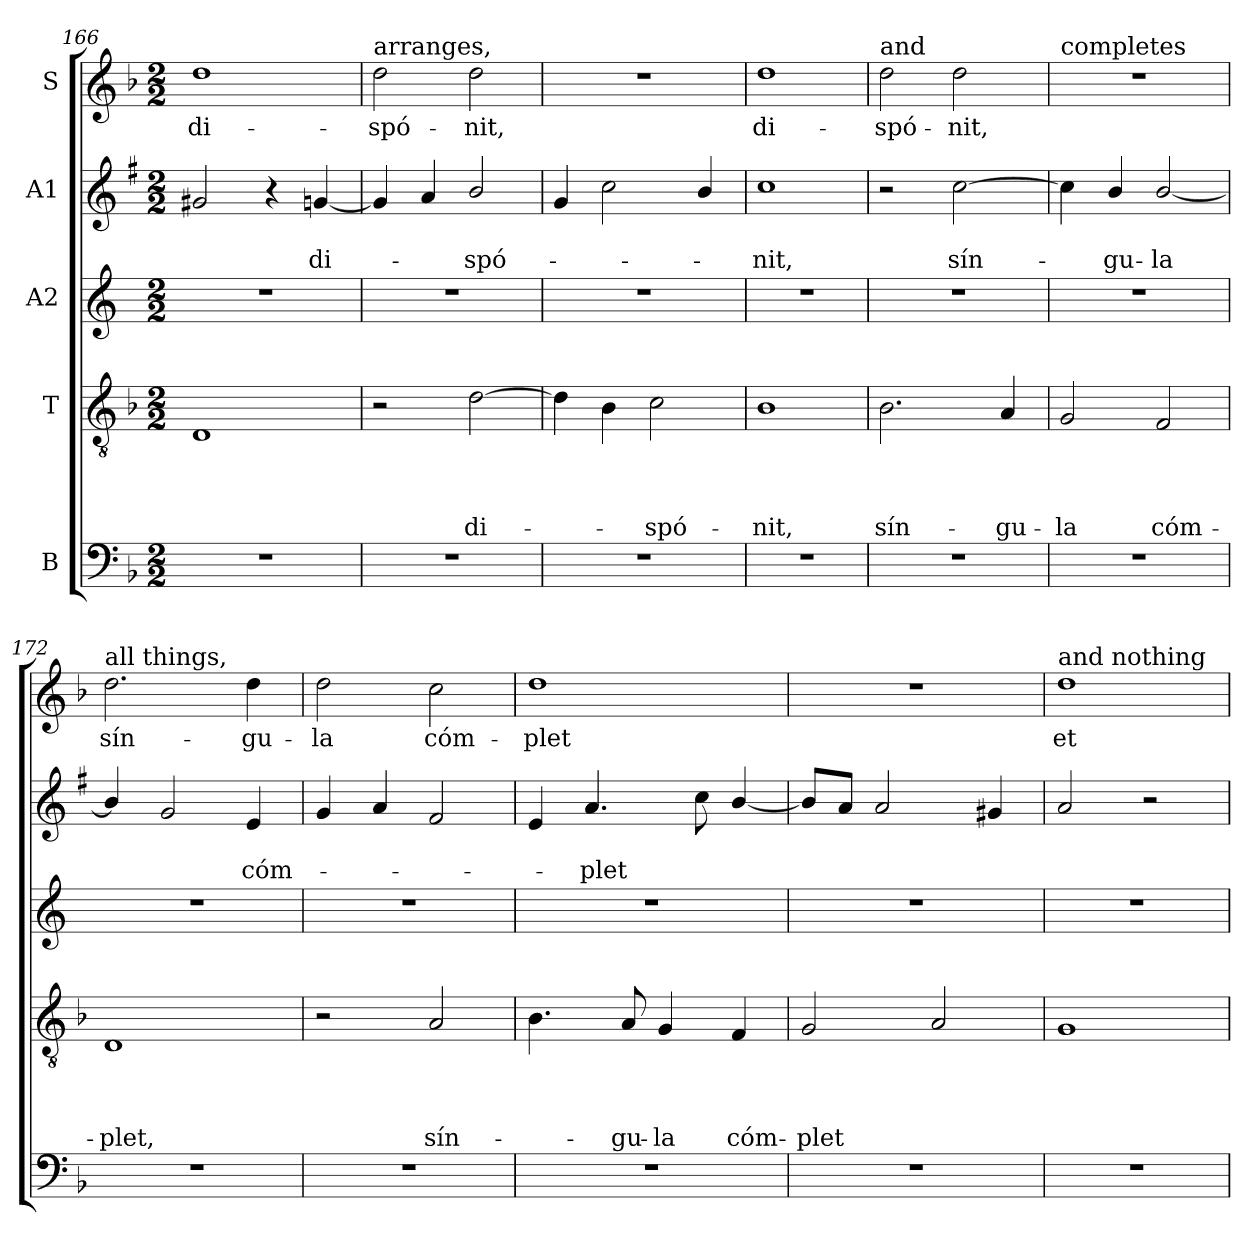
**kern	**kern	**text	**text	**text	**text	**kern	**kern	**text	**text	**kern	**text
*part5	*part4	*part4	*part4	*part4	*part4	*part3	*part2	*part2	*part2	*part1	*part1
*staff5	*staff4	*staff4	*staff4	*staff4	*staff4	*staff3	*staff2	*staff2	*staff2	*staff1	*staff1
*I"B	*I"T	*	*	*	*	*I"A2	*I"A1	*	*	*I"S	*
!!LO:LB:g=z
*clefF4	*clefGv2	*	*	*	*	*clefG2	*clefG2	*	*	*clefG2	*
*	*	*	*	*	*	*ITrd4c7	*ITrd1c2	*	*	*	*
*k[b-]	*k[b-]	*	*	*	*	*k[b-]	*k[b-]	*	*	*k[b-]	*
*F:	*F:	*	*	*	*	*F:	*F:	*	*	*F:	*
*M2/2	*M2/2	*	*	*	*	*M2/2	*M2/2	*	*	*M2/2	*
=166	=166	=166	=166	=166	=166	=166	=166	=166	=166	=166	=166
!	!	!	!	!	!	!	!	!	!	!	!LO:LY:b
1r	1D	.	.	.	.	1r	2f#X/	.	.	1dd	di-
.	.	.	.	.	.	.	4r	.	.	.	.
!	!	!	!	!	!	!	!	!	!LO:LY:b	!	!
.	.	.	.	.	.	.	[4f/	.	di-	.	.
=167	=167	=167	=167	=167	=167	=167	=167	=167	=167	=167	=167
!	!	!	!	!	!	!	!	!	!	!LO:TX:a:t=arranges,	!
!	!	!	!	!	!	!	!	!	!	!	!LO:LY:b
1r	2r	.	.	.	.	1r	4f/]	.	.	2dd\	-spó-
.	.	.	.	.	.	.	4g/	.	.	.	.
!	!	!	!	!	!LO:LY:b	!	!	!	!LO:LY:b	!	!LO:LY:b
.	[2d\	.	.	.	di-	.	2a/	.	-spó-	2dd\	-nit,
=168	=168	=168	=168	=168	=168	=168	=168	=168	=168	=168	=168
1r	4d\]	.	.	.	.	1r	4f/	.	.	1r	.
.	4B-\	.	.	.	.	.	2b-\	.	.	.	.
!	!	!	!	!	!LO:LY:b	!	!	!	!	!	!
.	2c\	.	.	.	-spó-	.	.	.	.	.	.
.	.	.	.	.	.	.	4a/	.	.	.	.
=169	=169	=169	=169	=169	=169	=169	=169	=169	=169	=169	=169
!	!	!	!	!	!LO:LY:b	!	!	!	!LO:LY:b	!	!LO:LY:b
1r	1B-	.	.	.	-nit,	1r	1b-	.	-nit,	1dd	di-
=170	=170	=170	=170	=170	=170	=170	=170	=170	=170	=170	=170
!	!	!	!	!	!	!	!	!	!	!LO:TX:a:t=and	!
!	!	!	!	!	!LO:LY:b	!	!	!	!	!	!LO:LY:b
1r	2.B-\	.	.	.	sín-	1r	2r	.	.	2dd\	-spó-
!	!	!	!	!	!	!	!	!	!LO:LY:b	!	!LO:LY:b
.	.	.	.	.	.	.	[2b-\	.	sín-	2dd\	-nit,
!	!	!	!	!	!LO:LY:b	!	!	!	!	!	!
.	4A/	.	.	.	-gu-	.	.	.	.	.	.
=171	=171	=171	=171	=171	=171	=171	=171	=171	=171	=171	=171
!	!	!	!	!	!	!	!	!	!	!LO:TX:a:t=completes	!
!	!	!	!	!	!LO:LY:b	!	!	!	!	!	!
1r	2G/	.	.	.	-la	1r	4b-\]	.	.	1r	.
!	!	!	!	!	!	!	!	!	!LO:LY:b	!	!
.	.	.	.	.	.	.	4a/	.	-gu-	.	.
!	!	!	!	!	!LO:LY:b	!	!	!	!LO:LY:b	!	!
.	2F/	.	.	.	cóm-	.	[2a/	.	-la	.	.
=172	=172	=172	=172	=172	=172	=172	=172	=172	=172	=172	=172
!	!	!	!	!	!	!	!	!	!	!LO:TX:a:t=all things,	!
!	!	!	!	!	!LO:LY:b	!	!	!	!	!	!LO:LY:b
1r	1D	.	.	.	-plet,	1r	4a/]	.	.	2.dd\	sín-
.	.	.	.	.	.	.	2f/	.	.	.	.
!	!	!	!	!	!	!	!	!	!LO:LY:b	!	!LO:LY:b
.	.	.	.	.	.	.	4d/	.	cóm-	4dd\	-gu-
!!LO:PB:g=z
=173	=173	=173	=173	=173	=173	=173	=173	=173	=173	=173	=173
!	!	!	!	!	!	!	!	!	!	!	!LO:LY:b
1r	2r	.	.	.	.	1r	4f/	.	.	2dd\	-la
.	.	.	.	.	.	.	4g/	.	.	.	.
!	!	!	!	!	!LO:LY:b	!	!	!	!	!	!LO:LY:b
.	2A/	.	.	.	sín-	.	2e/	.	.	2cc\	cóm-
=174	=174	=174	=174	=174	=174	=174	=174	=174	=174	=174	=174
!	!	!	!	!	!	!	!	!	!	!	!LO:LY:b
1r	4.B-\	.	.	.	.	1r	4d/	.	.	1dd	-plet
!	!	!	!	!	!	!	!	!	!LO:LY:b	!	!
.	.	.	.	.	.	.	4.g/	.	-plet	.	.
!	!	!	!	!	!LO:LY:b	!	!	!	!	!	!
.	8A/	.	.	.	-gu-	.	.	.	.	.	.
!	!	!	!	!	!LO:LY:b	!	!	!	!	!	!
.	4G/	.	.	.	-la	.	.	.	.	.	.
.	.	.	.	.	.	.	8b-\	.	.	.	.
!	!	!	!	!	!LO:LY:b	!	!	!	!	!	!
.	4F/	.	.	.	cóm-	.	[4a/	.	.	.	.
=175	=175	=175	=175	=175	=175	=175	=175	=175	=175	=175	=175
!	!	!	!	!	!LO:LY:b	!	!	!	!	!	!
1r	2G/	.	.	.	-plet	1r	8a/L]	.	.	1r	.
.	.	.	.	.	.	.	8g/J	.	.	.	.
.	.	.	.	.	.	.	2g/	.	.	.	.
.	2A/	.	.	.	.	.	.	.	.	.	.
.	.	.	.	.	.	.	4f#/	.	.	.	.
=176	=176	=176	=176	=176	=176	=176	=176	=176	=176	=176	=176
!	!	!	!	!	!	!	!	!	!	!LO:TX:a:t=and nothing	!
!	!	!	!	!	!	!	!	!	!	!	!LO:LY:b
1r	1G	.	.	.	.	1r	2g/	.	.	1dd	et
.	.	.	.	.	.	.	2r	.	.	.	.
=	=	=	=	=	=	=	=	=	=	=	=
*-	*-	*-	*-	*-	*-	*-	*-	*-	*-	*-	*-
